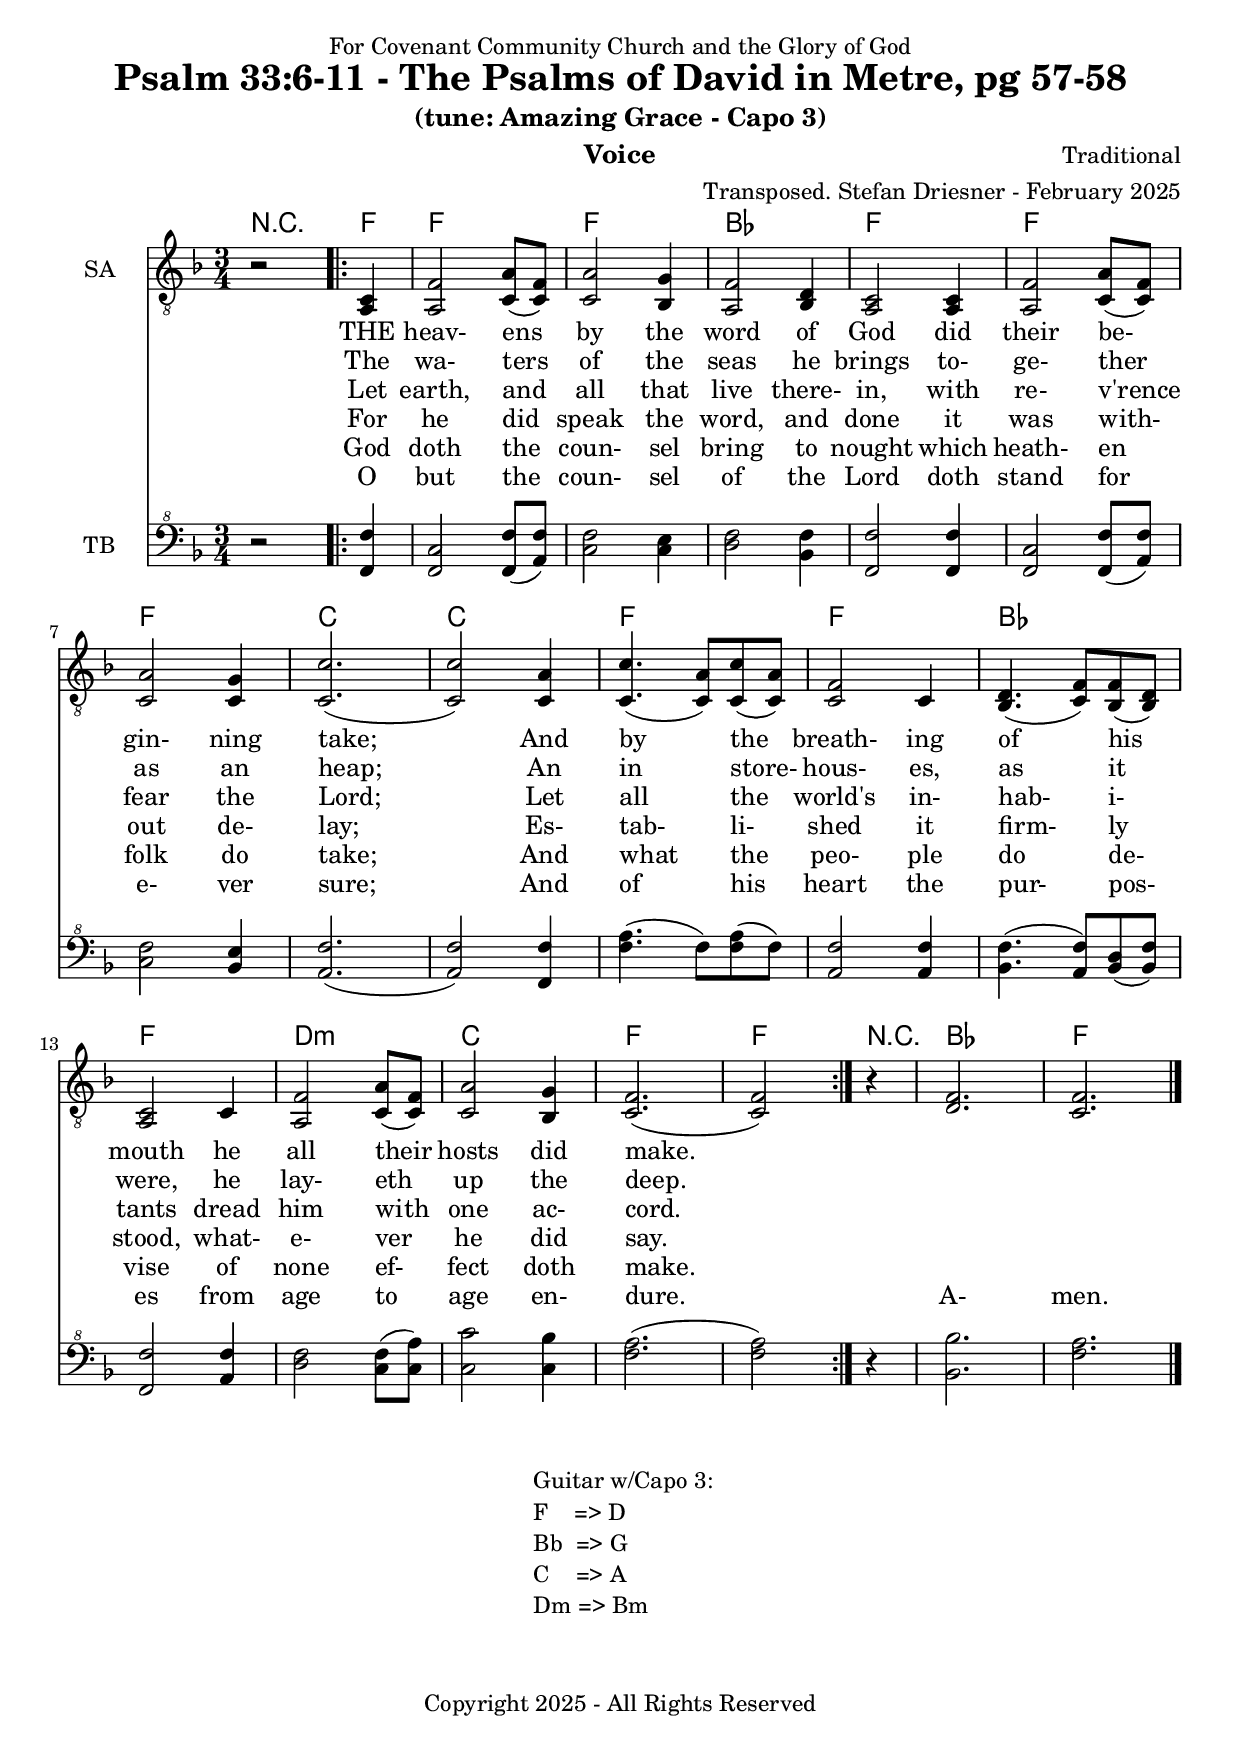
\version "2.24.1"
\language "english"

% force .mid extension for MIDI file output
#(ly:set-option 'midi-extension "mid")

\header {
  dedication = "For Covenant Community Church and the Glory of God"
  title = "Psalm 33:6-11 - The Psalms of David in Metre, pg 57-58"
  subtitle = "(tune: Amazing Grace - Capo 3)"
  instrument = "Voice"
  composer = "Traditional"
  arranger = "Transposed. Stefan Driesner - February 2025"
  meter = ""
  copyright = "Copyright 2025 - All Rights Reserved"
}

global = {
  \key f \major
  \numericTimeSignature
  \time 3/4
}

versesVoiceOne = \lyricmode {
  % Verse 6
  THE heav- ens by the word of God
  did their be- gin- ning take;
  And by the breath- ing of his mouth
  he all their hosts did make.
}

versesVoiceTwo = \lyricmode {
  % Verse 7
  The wa- ters of the seas he brings
  to- ge- ther as an heap;
  An in store- hous- es, as it were,
  he lay- eth up the deep.
}

versesVoiceThree = \lyricmode {
  % Verse 8
  Let earth, and all that live there- in,
  with re- v'rence fear the Lord;
  Let all the world's in- hab- i- tants
  dread him with one ac- cord.
}

versesVoiceFour = \lyricmode {
  % Verse 9
  For he did speak the word, and done
  it was with- out de- lay;
  Es- tab- li- shed it firm- ly stood,
  what- e- ver he did say.
}

versesVoiceFive = \lyricmode {
  % Verse 10
  God doth the coun- sel bring to nought
  which heath- en folk do take;
  And what the peo- ple do de- vise
  of none ef- fect doth make.
}

versesVoiceSix = \lyricmode {
  % Verse 11
  O but the coun- sel of the Lord
  doth stand for e- ver sure;
  And of his heart the pur- pos- es
  from age to age en- dure.
  A- men.
}

SAVoice = \relative c {
  \global
  \dynamicUp
  % Music follows here.
  {
    r2
    \repeat volta 2
    {
      <a  c  >4 |
      % Verse 1
      <a   f' >2 <c  a' >8( <c  f>8)  | < c  a'>2 <bf g' >4  | <a f' >2 <bf d>4 | <a  c>2 <a  c>4 |
      <a   f' >2 <c  a' >8( <c  f>8)  | < c  a'>2 <c g' >4   | <c  c'>2.( | <c  c'>2 ) <c a' >4 |
      <c c'>4.(<c a'>8) <c c'>8(<c a'>8) | <c f >2 <c>4  | <bf d>4.(<c  f>8) <bf f'>8(<bf d>8) |
      <a c>2 <c>4 | <a   f' >2 <c  a' >8( <c  f>8)  | < c  a'>2 <bf g' >4  | <c f>2.( <c f>2 )
    }
  }
  r4 <d  f  >2. <c  f  >2.
  \bar "|."
}

TBVoice = \relative {
  \global
  \dynamicUp
  % Music follows here.
  {
    r2
    \repeat volta 2
    {
      <f  f'  >4 |
      % Verse 1
      <f c'>2 <f  f' >8( <a  f'>8)  | < c  f>2 < c e >4  | <d f >2 <bf f'>4 | <f  f'>2 <f  f'>4 |
      <f   c' >2 <f  f' >8( <a  f'>8)  | < c  f>2 <bf e >4   | <a  f'>2.( | <a  f'>2 ) <f f' >4 |
      <f' a>4.(<f>8) <f a>8(<f>8) | \relative c' <a f' >2 \relative c' <a f'>4  | \relative c' <bf f'>4.( \relative c' <a  f'>8) \relative c' <bf d>8(\relative c' <bf f'>8) |
      \relative c <f f'>2 \relative c' <a f'>4 | \relative c' <d f >2 \relative c' <c  f >8( \relative c' <c  a'>8)  | \relative c' < c  c'>2 \relative c' <c bf' >4  | \relative c' <f a>2.( \relative c' <f a>2 )
    }
  }
  r4 <bf,  bf'  >2. <f'  a  >2.
  \bar "|."
}

%Chords = \new ChordNames {
%  \chordmode {
%    r2 <d>4 <d>2. <d>2. <g>2. <d>2.
%    <d>2. <d>2. <a>2. <a>2.
%    <d>2. <d>2. <g>2. <d>2.
%    b2.:m <a>2. <d>2. <d>2
%    r4 <g>2. <d>2.
%  }
%}

Chords = \new ChordNames {
  \chordmode {
    r2 <f>4 <f>2. <f>2. <bf>2. <f>2.
    <f>2. <f>2. <c>2. <c>2.
    <f>2. <f>2. <bf>2. <f>2.
    d2.:m <c>2. <f>2. <f>2
    r4 <bf>2. <f>2.
  }
}

SAVoicePart = \new Staff \with {
  instrumentName = "SA"
  midiInstrument = "Voice Oohs"
} { \clef "treble_8" \SAVoice }
\addlyrics { \versesVoiceOne }
\addlyrics { \versesVoiceTwo }
\addlyrics { \versesVoiceThree }
\addlyrics { \versesVoiceFour }
\addlyrics { \versesVoiceFive }
\addlyrics { \versesVoiceSix }

TBVoicePart = \new Staff \with {
  instrumentName = "TB"
  midiInstrument = "Voice Oohs"
} { \clef "bass^8" \TBVoice }

\score {
  <<
    \Chords
    \SAVoicePart
    \TBVoicePart
  >>
  \layout { }
  \midi {
    \context {
      \Score
      tempoWholesPerMinute = #(ly:make-moment 100 4)
    }
  }
}

\markup {
  \fill-line {
    {
      \column {
        \left-align {
	" Guitar w/Capo 3:"
	" F    => D"
	" Bb  => G"
	" C    => A"
	" Dm => Bm"
        }
      }
    }
  }
}
